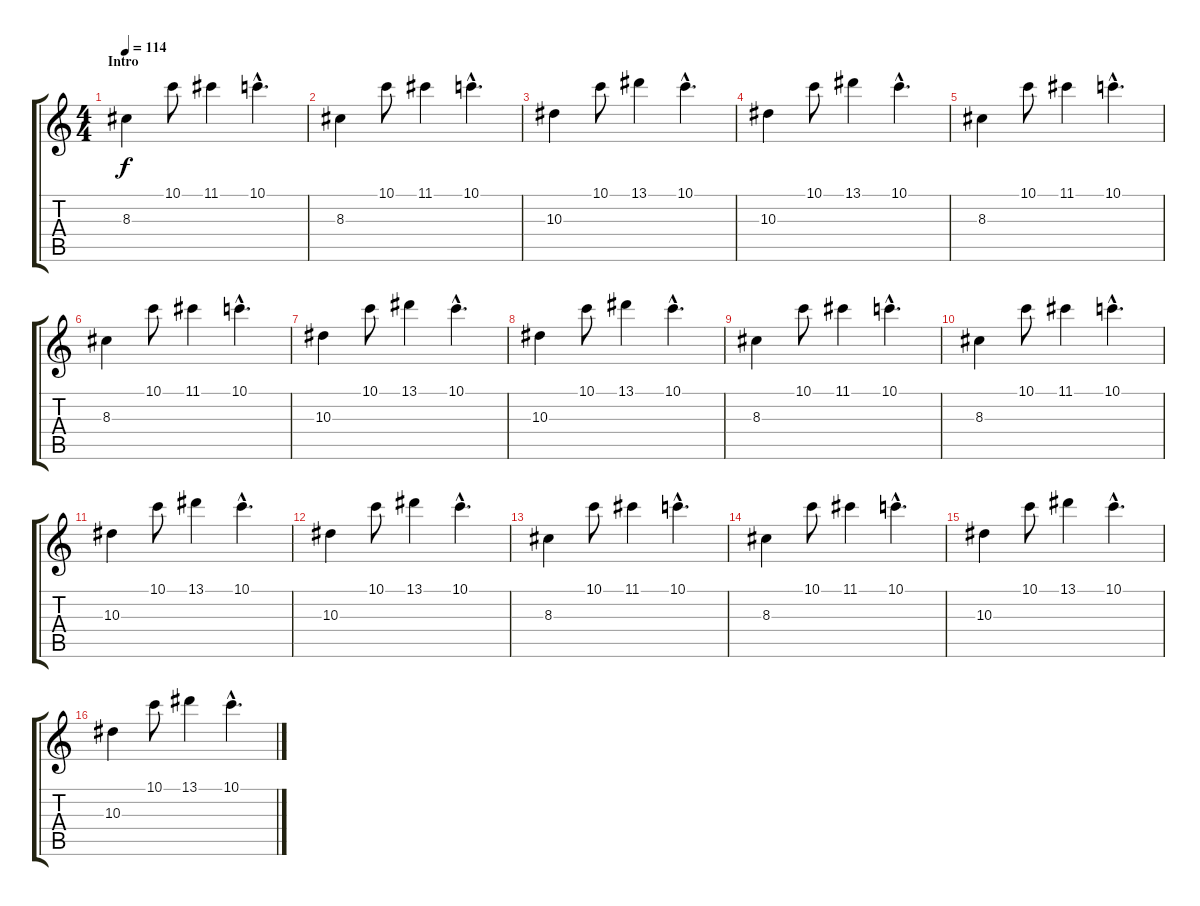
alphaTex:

\track "" {instrument electricguitarclean}
\staff {score tabs}
\tuning (D4 A3 F3 C3 G2 C2) {hide}
\ts (4 4)
\section ("" "Intro")
\tempo 114
\clef g2
\ks c
8.3.4{dy f instrument electricguitarclean} 10.1.8 11.1.4 10.1{hac}.4{d} |
8.3.4 10.1.8 11.1.4 10.1{hac}.4{d} |
10.3.4 10.1.8 13.1.4 10.1{hac}.4{d} |
10.3.4 10.1.8 13.1.4 10.1{hac}.4{d} |
8.3.4 10.1.8 11.1.4 10.1{hac}.4{d} |
8.3.4 10.1.8 11.1.4 10.1{hac}.4{d} |
10.3.4 10.1.8 13.1.4 10.1{hac}.4{d} |
10.3.4 10.1.8 13.1.4 10.1{hac}.4{d} |
8.3.4 10.1.8 11.1.4 10.1{hac}.4{d} |
8.3.4 10.1.8 11.1.4 10.1{hac}.4{d} |
10.3.4 10.1.8 13.1.4 10.1{hac}.4{d} |
10.3.4 10.1.8 13.1.4 10.1{hac}.4{d} |
8.3.4 10.1.8 11.1.4 10.1{hac}.4{d} |
8.3.4 10.1.8 11.1.4 10.1{hac}.4{d} |
10.3.4 10.1.8 13.1.4 10.1{hac}.4{d} |
10.3.4 10.1.8 13.1.4 10.1{hac}.4{d}
